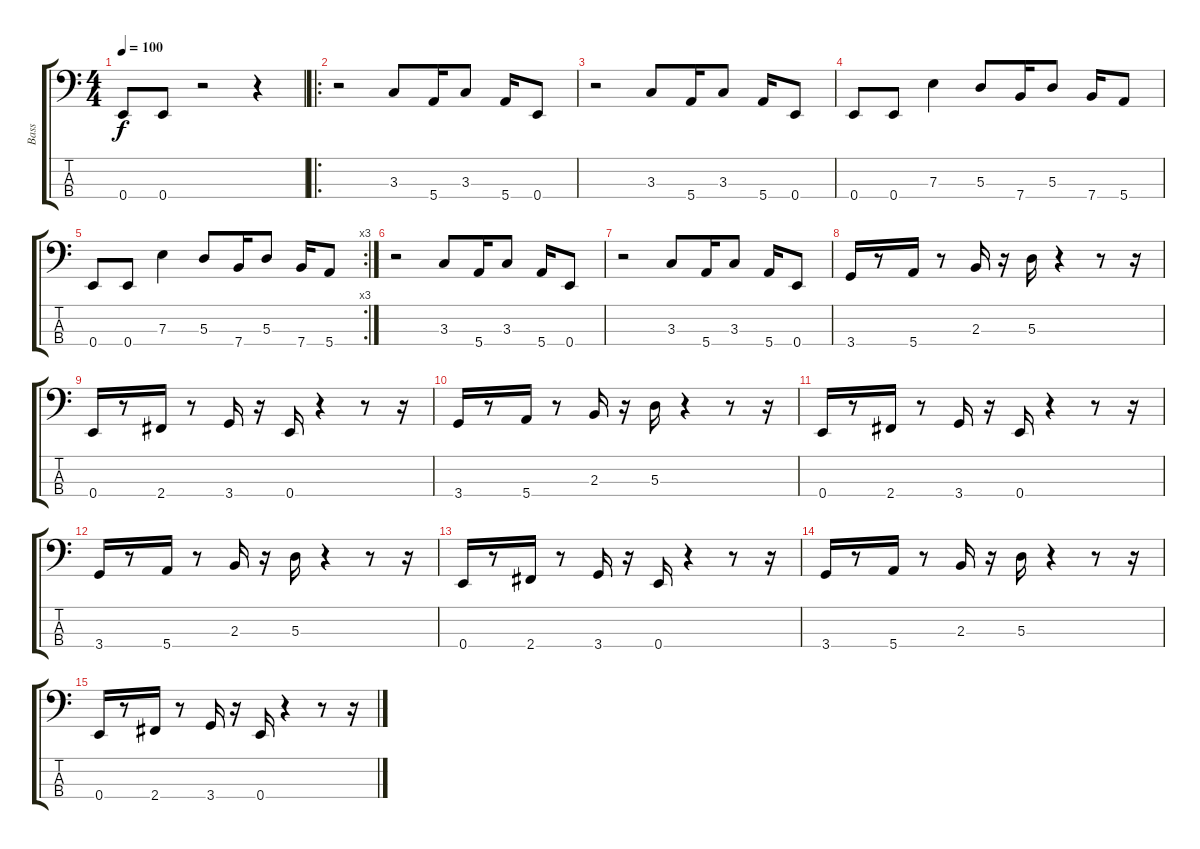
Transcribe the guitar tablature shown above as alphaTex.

\track ("Bass" "Bass") {instrument electricbasspick}
\staff {score tabs}
\tuning (G2 D2 A1 E1) {hide}
\ts (4 4)
\tempo 100
\clef f4
\ks c
0.4.8{dy f} 0.4.8 r.2 r.4 |
\ro
r.2 3.3.8 5.4.16 3.3.8 5.4.16 0.4.8 |
r.2 3.3.8 5.4.16 3.3.8 5.4.16 0.4.8 |
0.4.8 0.4.8 7.3.4 5.3.8 7.4.16 5.3.8 7.4.16 5.4.8 |
\rc 3
0.4.8 0.4.8 7.3.4 5.3.8 7.4.16 5.3.8 7.4.16 5.4.8 |
r.2 3.3.8 5.4.16 3.3.8 5.4.16 0.4.8 |
r.2 3.3.8 5.4.16 3.3.8 5.4.16 0.4.8 |
3.4.16 r.8 5.4.16 r.8 2.3.16 r.16 5.3.16 r.4 r.8 r.16 |
0.4.16 r.8 2.4.16 r.8 3.4.16 r.16 0.4.16 r.4 r.8 r.16 |
3.4.16 r.8 5.4.16 r.8 2.3.16 r.16 5.3.16 r.4 r.8 r.16 |
0.4.16 r.8 2.4.16 r.8 3.4.16 r.16 0.4.16 r.4 r.8 r.16 |
3.4.16 r.8 5.4.16 r.8 2.3.16 r.16 5.3.16 r.4 r.8 r.16 |
0.4.16 r.8 2.4.16 r.8 3.4.16 r.16 0.4.16 r.4 r.8 r.16 |
3.4.16 r.8 5.4.16 r.8 2.3.16 r.16 5.3.16 r.4 r.8 r.16 |
0.4.16 r.8 2.4.16 r.8 3.4.16 r.16 0.4.16 r.4 r.8 r.16
